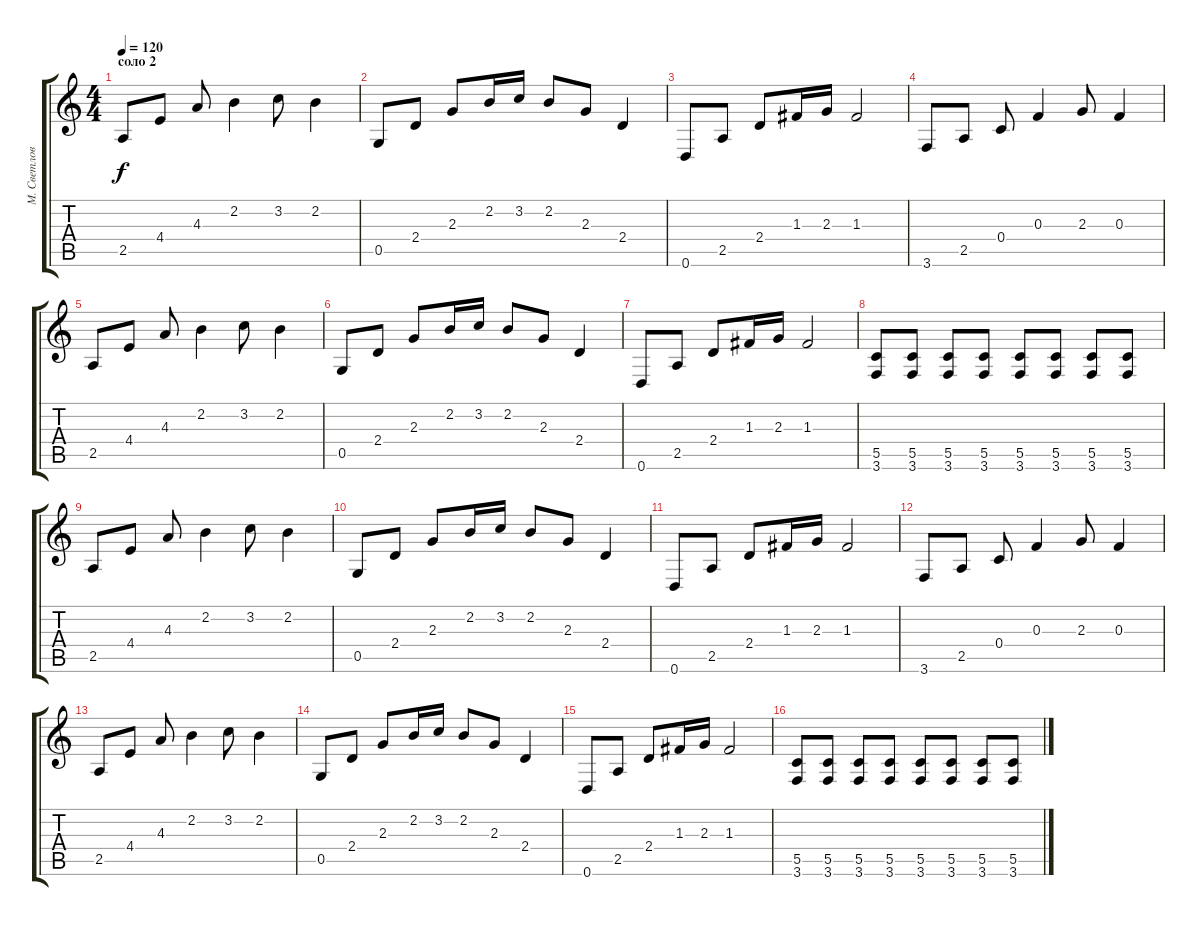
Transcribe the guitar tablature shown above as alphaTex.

\track ("М. Светлов" "М. Светлов") {instrument electricguitarclean}
\staff {score tabs}
\tuning (D4 A3 F3 C3 G2 D2) {hide}
\ts (4 4)
\section ("" "соло 2")
\tempo 120
\clef g2
\ks c
2.5.8{dy f instrument electricguitarclean} 4.4.8 4.3.8 2.2.4 3.2.8 2.2.4 |
0.5.8 2.4.8 2.3.8 2.2.16 3.2.16 2.2.8 2.3.8 2.4.4 |
0.6.8 2.5.8 2.4.8 1.3.16 2.3.16 1.3.2 |
3.6.8 2.5.8 0.4.8 0.3.4 2.3.8 0.3.4 |
2.5.8 4.4.8 4.3.8 2.2.4 3.2.8 2.2.4 |
0.5.8 2.4.8 2.3.8 2.2.16 3.2.16 2.2.8 2.3.8 2.4.4 |
0.6.8 2.5.8 2.4.8 1.3.16 2.3.16 1.3.2 |
(5.5 3.6).8 (5.5 3.6).8 (5.5 3.6).8 (5.5 3.6).8 (5.5 3.6).8 (5.5 3.6).8 (5.5 3.6).8 (5.5 3.6).8 |
2.5.8 4.4.8 4.3.8 2.2.4 3.2.8 2.2.4 |
0.5.8 2.4.8 2.3.8 2.2.16 3.2.16 2.2.8 2.3.8 2.4.4 |
0.6.8 2.5.8 2.4.8 1.3.16 2.3.16 1.3.2 |
3.6.8 2.5.8 0.4.8 0.3.4 2.3.8 0.3.4 |
2.5.8 4.4.8 4.3.8 2.2.4 3.2.8 2.2.4 |
0.5.8 2.4.8 2.3.8 2.2.16 3.2.16 2.2.8 2.3.8 2.4.4 |
0.6.8 2.5.8 2.4.8 1.3.16 2.3.16 1.3.2 |
(5.5 3.6).8{instrument distortionguitar} (5.5 3.6).8 (5.5 3.6).8 (5.5 3.6).8 (5.5 3.6).8 (5.5 3.6).8 (5.5 3.6).8 (5.5 3.6).8
